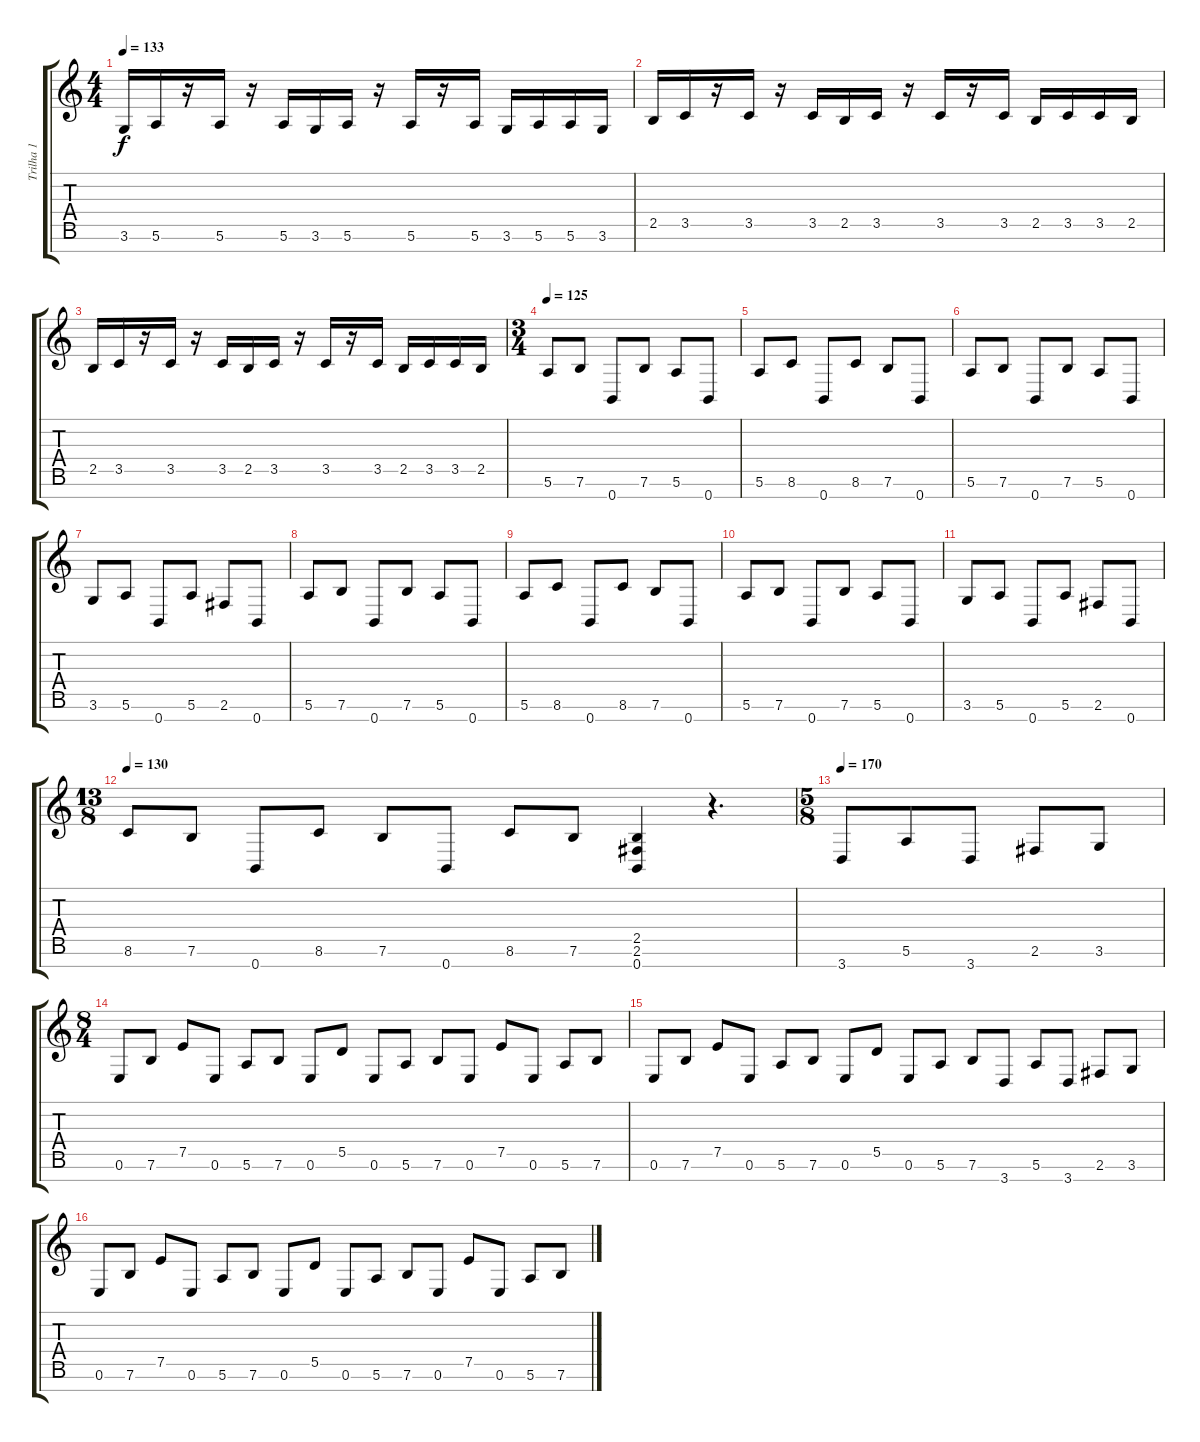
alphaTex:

\track ("Trilha 1" "Trilha 1") {instrument distortionguitar}
\staff {score tabs}
\tuning (E4 B3 G3 D3 A2 E2 B1) {hide}
\ts (4 4)
\tempo 133
\clef g2
\ks c
3.6.16{dy f} 5.6.16 r.16 5.6.16 r.16 5.6.16 3.6.16 5.6.16 r.16 5.6.16 r.16 5.6.16 3.6.16 5.6.16 5.6.16 3.6.16 |
2.5.16 3.5.16 r.16 3.5.16 r.16 3.5.16 2.5.16 3.5.16 r.16 3.5.16 r.16 3.5.16 2.5.16 3.5.16 3.5.16 2.5.16 |
2.5.16 3.5.16 r.16 3.5.16 r.16 3.5.16 2.5.16 3.5.16 r.16 3.5.16 r.16 3.5.16 2.5.16 3.5.16 3.5.16 2.5.16 |
\ts (3 4)
\tempo 125
5.6.8 7.6.8 0.7.8 7.6.8 5.6.8 0.7.8 |
5.6.8 8.6.8 0.7.8 8.6.8 7.6.8 0.7.8 |
5.6.8 7.6.8 0.7.8 7.6.8 5.6.8 0.7.8 |
3.6.8 5.6.8 0.7.8 5.6.8 2.6.8 0.7.8 |
5.6.8 7.6.8 0.7.8 7.6.8 5.6.8 0.7.8 |
5.6.8 8.6.8 0.7.8 8.6.8 7.6.8 0.7.8 |
5.6.8 7.6.8 0.7.8 7.6.8 5.6.8 0.7.8 |
3.6.8 5.6.8 0.7.8 5.6.8 2.6.8 0.7.8 |
\ts (13 8)
\tempo 130
8.6.8 7.6.8 0.7.8 8.6.8 7.6.8 0.7.8 8.6.8 7.6.8 (2.5 2.6 0.7).4 r.4{d} |
\ts (5 8)
\tempo 170
3.7.8 5.6.8 3.7.8 2.6.8 3.6.8 |
\ts (8 4)
0.6.8 7.6.8 7.5.8 0.6.8 5.6.8 7.6.8 0.6.8 5.5.8 0.6.8 5.6.8 7.6.8 0.6.8 7.5.8 0.6.8 5.6.8 7.6.8 |
0.6.8 7.6.8 7.5.8 0.6.8 5.6.8 7.6.8 0.6.8 5.5.8 0.6.8 5.6.8 7.6.8 3.7.8 5.6.8 3.7.8 2.6.8 3.6.8 |
0.6.8 7.6.8 7.5.8 0.6.8 5.6.8 7.6.8 0.6.8 5.5.8 0.6.8 5.6.8 7.6.8 0.6.8 7.5.8 0.6.8 5.6.8 7.6.8
